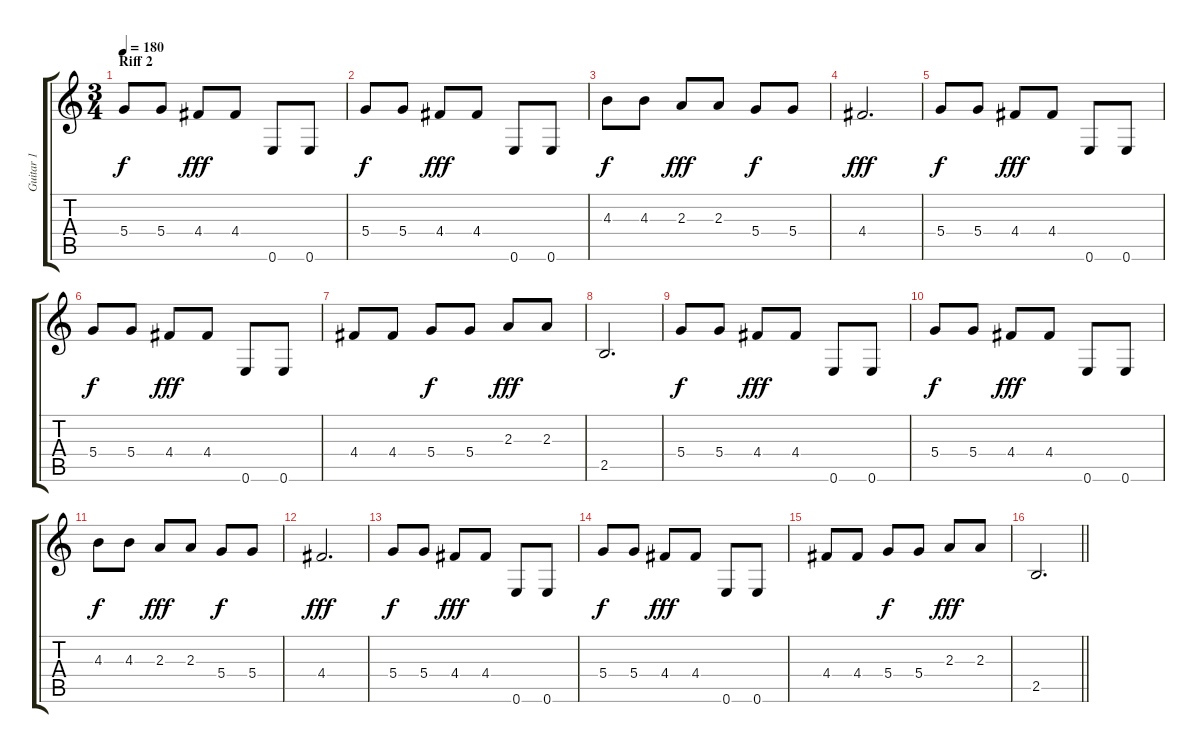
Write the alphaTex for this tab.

\track ("Guitar 1" "Guitar 1") {instrument distortionguitar}
\staff {score tabs}
\tuning (E4 B3 G3 D3 A2 E2) {hide}
\ts (3 4)
\section ("" "Riff 2")
\tempo 180
\clef g2
\ks c
5.4.8{dy f} 5.4.8 4.4.8{dy fff} 4.4.8 0.6.8 0.6.8 |
5.4.8{dy f} 5.4.8 4.4.8{dy fff} 4.4.8 0.6.8 0.6.8 |
4.3.8{dy f} 4.3.8 2.3.8{dy fff} 2.3.8 5.4.8{dy f} 5.4.8 |
4.4.2{d dy fff} |
5.4.8{dy f} 5.4.8 4.4.8{dy fff} 4.4.8 0.6.8 0.6.8 |
5.4.8{dy f} 5.4.8 4.4.8{dy fff} 4.4.8 0.6.8 0.6.8 |
4.4.8 4.4.8 5.4.8{dy f} 5.4.8 2.3.8{dy fff} 2.3.8 |
2.5.2{d} |
5.4.8{dy f} 5.4.8 4.4.8{dy fff} 4.4.8 0.6.8 0.6.8 |
5.4.8{dy f} 5.4.8 4.4.8{dy fff} 4.4.8 0.6.8 0.6.8 |
4.3.8{dy f} 4.3.8 2.3.8{dy fff} 2.3.8 5.4.8{dy f} 5.4.8 |
4.4.2{d dy fff} |
5.4.8{dy f} 5.4.8 4.4.8{dy fff} 4.4.8 0.6.8 0.6.8 |
5.4.8{dy f} 5.4.8 4.4.8{dy fff} 4.4.8 0.6.8 0.6.8 |
4.4.8 4.4.8 5.4.8{dy f} 5.4.8 2.3.8{dy fff} 2.3.8 |
\barLineRight lightlight
2.5.2{d}
